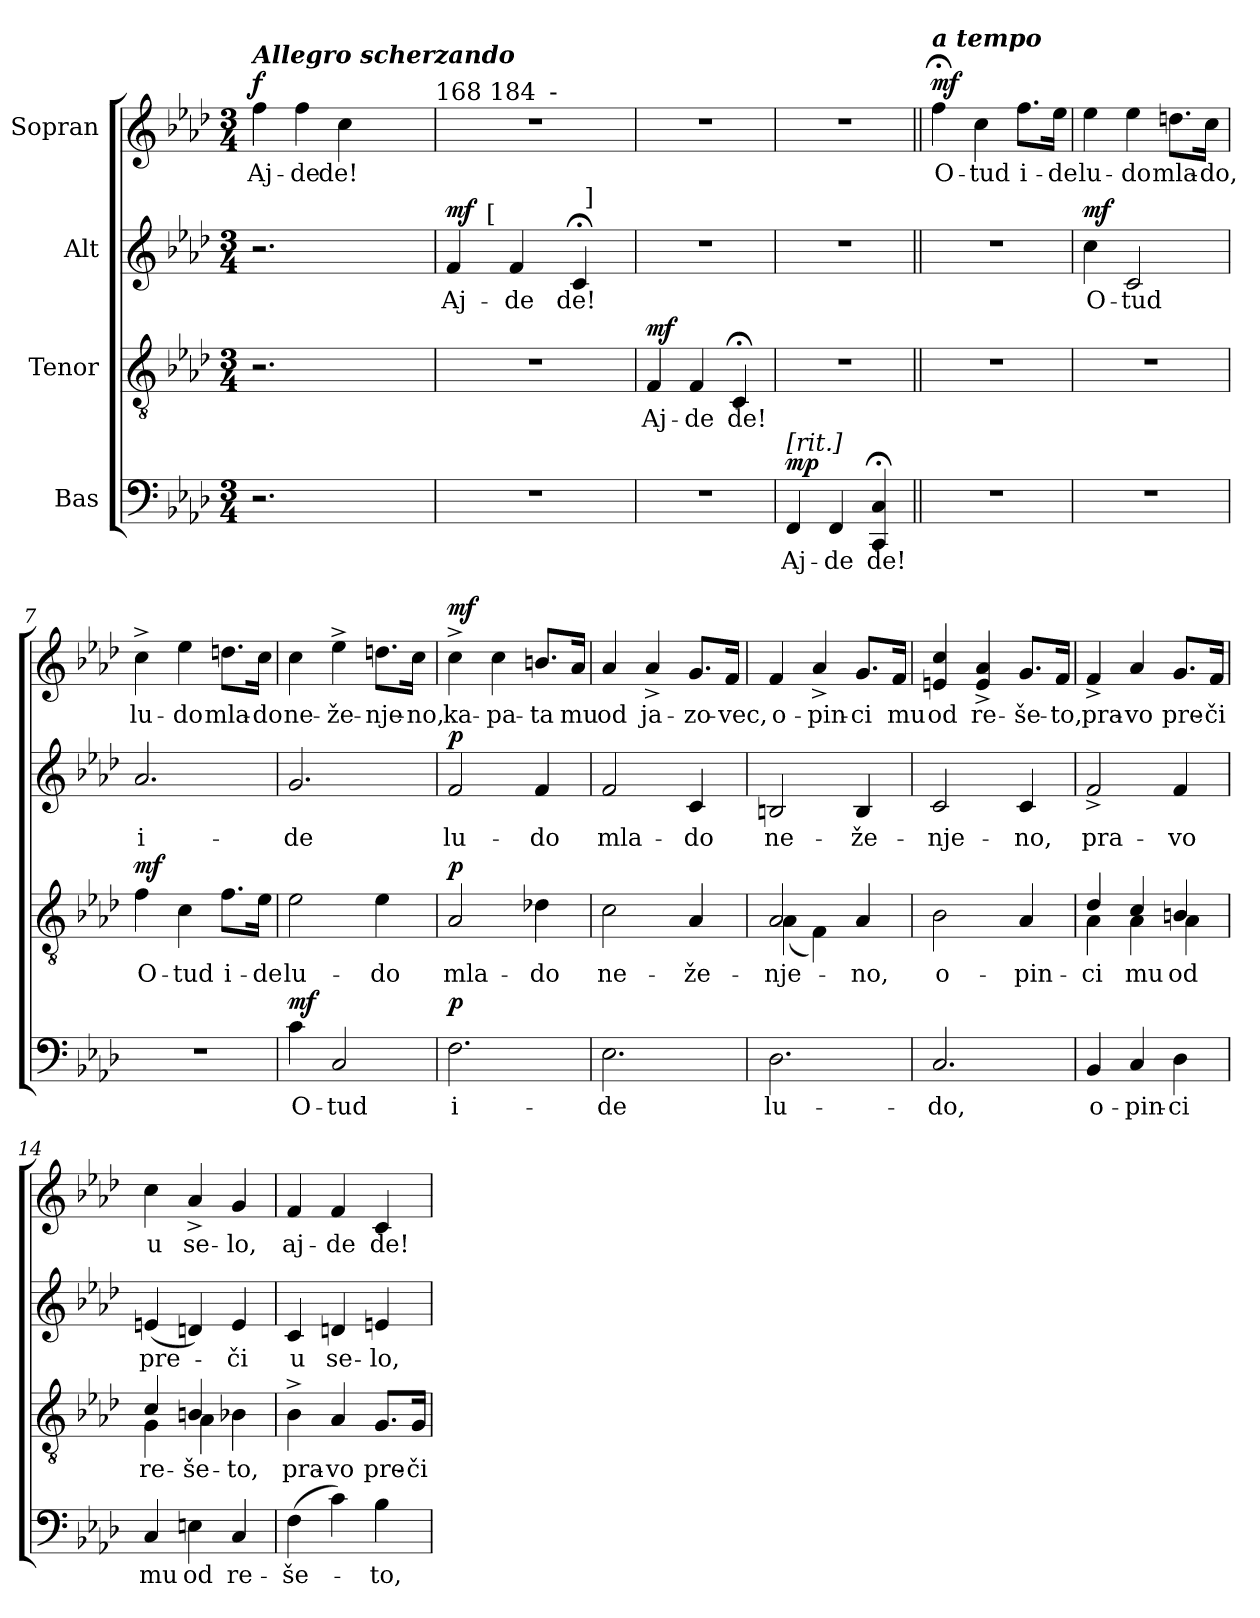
**kern	**text	**dynam	**kern	**text	**dynam	**kern	**text	**dynam	**kern	**text	**dynam
*part4	*part4	*part4	*part3	*part3	*part3	*part2	*part2	*part2	*part1	*part1	*part1
*staff4	*staff4	*staff4	*staff3	*staff3	*staff3	*staff2	*staff2	*staff2	*staff1	*staff1	*staff1
*I"Bas	*	*	*I"Tenor	*	*	*I"Alt	*	*	*I"Sopran	*	*
*clefF4	*	*	*clefGv2	*	*	*clefG2	*	*	*clefG2	*	*
*k[b-e-a-d-]	*	*	*k[b-e-a-d-]	*	*	*k[b-e-a-d-]	*	*	*k[b-e-a-d-]	*	*
*f:	*	*	*f:	*	*	*f:	*	*	*f:	*	*
*M3/4	*	*	*M3/4	*	*	*M3/4	*	*	*M3/4	*	*
=1	=1	=1	=1	=1	=1	=1	=1	=1	=1	=1	=1
!	!	!	!	!	!	!	!	!	!LO:TX:a:Bi:t=Allegro scherzando	!	!
!	!	!	!	!	!	!	!	!	!	!	!LO:DY:b
2.r	.	.	2.r	.	.	2.r	.	.	4ff\	Aj-	f
.	.	.	.	.	.	.	.	.	4ff\	-de	.
.	.	.	.	.	.	.	.	.	4cc\	de!	.
4.ryy	.	.	4.ryy	.	.	4.ryy	.	.	4.ryy	.	.
!	!	!	!	!	!	!	!	!	!LO:TX:a:t=168   184	!	!
=2	=2	=2	=2	=2	=2	=2	=2	=2	=2	=2	=2
!	!	!	!	!	!	!	!	!LO:DY:b	!	!	!
*	*	*	*	*	*	*^	*	*	*^	*	*
*	*	*	*	*	*	*	*^	*	*	*	*	*	*
2.r	.	.	2.r	.	.	4f/	8ryy	2ryy	Aj-	mf	2.r	4ryy	.	.
.	.	.	.	.	.	.	32ryy	.	.	.	.	.	.	.
!	!	!	!	!	!	!	!LO:TX:a:t=[	!	!	!	!	!	!	!
.	.	.	.	.	.	.	2ryy	.	.	.	.	.	.	.
.	.	.	.	.	.	4f/	.	.	-de	.	.	8ryy	.	.
.	.	.	.	.	.	.	.	.	.	.	.	32ryy	.	.
!	!	!	!	!	!	!	!	!	!	!	!	!LO:TX:a:t=-	!	!
.	.	.	.	.	.	.	.	.	.	.	.	4ryy	.	.
.	.	.	.	.	.	4c;</	.	32ryy	de!	.	.	.	.	.
!	!	!	!	!	!	!	!	!LO:TX:a:t=]	!	!	!	!	!	!
.	.	.	.	.	.	.	.	8..ryy	.	.	.	.	.	.
.	.	.	.	.	.	.	16.ryy	.	.	.	.	16.ryy	.	.
=3	=3	=3	=3	=3	=3	=3	=3	=3	=3	=3	=3	=3	=3	=3
!	!	!	!	!	!LO:DY:b	!	!	!	!	!	!	!	!	!
*	*	*	*	*	*	*v	*v	*v	*	*	*	*	*	*
*	*	*	*	*	*	*	*	*	*v	*v	*	*
2.r	.	.	4F/	Aj-	mf	2.r	.	.	2.r	.	.
.	.	.	4F/	-de	.	.	.	.	.	.	.
.	.	.	4C;</	de!	.	.	.	.	.	.	.
=4	=4	=4	=4	=4	=4	=4	=4	=4	=4	=4	=4
!LO:TX:a:t=[rit.]	!	!	!	!	!	!	!	!	!	!	!
!	!	!LO:DY:b	!	!	!	!	!	!	!	!	!
4FF/	Aj-	mp	2.r	.	.	2.r	.	.	2.r	.	.
4FF/	-de	.	.	.	.	.	.	.	.	.	.
4CC/;< 4C/;<	de!	.	.	.	.	.	.	.	.	.	.
=5||	=5||	=5||	=5||	=5||	=5||	=5||	=5||	=5||	=5||	=5||	=5||
!	!	!	!	!	!	!	!	!	!LO:TX:a:Bi:t=a tempo	!	!
!	!	!	!	!	!	!	!	!	!	!	!LO:DY:b
2.r	.	.	2.r	.	.	2.r	.	.	4ff;<\	O-	mf
.	.	.	.	.	.	.	.	.	4cc\	-tud	.
.	.	.	.	.	.	.	.	.	8.ff\L	i-	.
.	.	.	.	.	.	.	.	.	16ee-\Jk	-de	.
!!LO:LB:g=z
=6	=6	=6	=6	=6	=6	=6	=6	=6	=6	=6	=6
!	!	!	!	!	!	!	!	!LO:DY:b	!	!	!
2.r	.	.	2.r	.	.	4cc\	O-	mf	4ee->\	lu-	.
.	.	.	.	.	.	2c/	-tud	.	4ee-\	-do	.
.	.	.	.	.	.	.	.	.	8.ddn\L	mla-	.
.	.	.	.	.	.	.	.	.	16cc\Jk	-do,	.
=7	=7	=7	=7	=7	=7	=7	=7	=7	=7	=7	=7
!	!	!	!	!	!LO:DY:b	!	!	!	!	!	!
2.r	.	.	4f\	O-	mf	2.a-/	i-	.	4cc^>\	lu-	.
.	.	.	4c\	-tud	.	.	.	.	4ee-\	-do	.
.	.	.	8.f\L	i-	.	.	.	.	8.ddn\L	mla-	.
.	.	.	16e-\Jk	-de	.	.	.	.	16cc\Jk	-do	.
=8	=8	=8	=8	=8	=8	=8	=8	=8	=8	=8	=8
!	!	!LO:DY:b	!	!	!	!	!	!	!	!	!
4c\	O-	mf	2e-\	lu-	.	2.g/	-de	.	4cc\	ne-	.
2C/	-tud	.	.	.	.	.	.	.	4ee-^>\	-že-	.
.	.	.	4e-\	-do	.	.	.	.	8.ddn\L	-nje-	.
.	.	.	.	.	.	.	.	.	16cc\Jk	-no,	.
=9	=9	=9	=9	=9	=9	=9	=9	=9	=9	=9	=9
!	!	!LO:DY:b	!	!	!LO:DY:b	!	!	!LO:DY:b	!	!	!LO:DY:b
2.F\	i-	p	2A-/	mla-	p	2f/	lu-	p	4cc^>\	ka-	mf
.	.	.	.	.	.	.	.	.	4cc\	-pa-	.
.	.	.	4d-X\	-do	.	4f/	-do	.	8.bn/L	-ta	.
.	.	.	.	.	.	.	.	.	16a-/Jk	mu	.
=10	=10	=10	=10	=10	=10	=10	=10	=10	=10	=10	=10
2.E-\	-de	.	2c\	ne-	.	2f/	mla-	.	4a-/	od	.
.	.	.	.	.	.	.	.	.	4a-^>/	ja-	.
.	.	.	4A-/	-že-	.	4c/	-do	.	8.g/L	-zo-	.
.	.	.	.	.	.	.	.	.	16f/Jk	-vec,	.
!!LO:LB:g=z
=11	=11	=11	=11	=11	=11	=11	=11	=11	=11	=11	=11
*	*	*	*^	*	*	*	*	*	*	*	*
2.D-\	lu-	.	2A-/	(<4A-\	-nje-	.	2Bn/	ne-	.	4f/	o-	.
.	.	.	.	4F\)	.	.	.	.	.	4a-^>/	-pin-	.
.	.	.	4A-	4ryy	-no,	.	4B/	-že-	.	8.g/L	-ci	.
.	.	.	.	.	.	.	.	.	.	16f/Jk	mu	.
*	*	*	*v	*v	*	*	*	*	*	*	*	*
=12	=12	=12	=12	=12	=12	=12	=12	=12	=12	=12	=12
2.C/	-do,	.	2B-	o-	.	2c/	-nje-	.	4en/ 4cc/	od	.
.	.	.	.	.	.	.	.	.	4e/^> 4a-/^>	re-	.
.	.	.	4A-	-pin-	.	4c/	-no,	.	8.gL	-še-	.
.	.	.	.	.	.	.	.	.	16fJk	-to,	.
=13	=13	=13	=13	=13	=13	=13	=13	=13	=13	=13	=13
*	*	*	*^	*	*	*	*	*	*	*	*
4BB-/	o-	.	4d-/	4A-\	-ci	.	2f^>/	pra-	.	4f^>/	pra-	.
4C/	-pin-	.	4c/	4A-\	mu	.	.	.	.	4a-/	-vo	.
4D-\	-ci	.	4Bn/	4A-\	od	.	4f/	-vo	.	8.g/L	pre-	.
.	.	.	.	.	.	.	.	.	.	16f/Jk	-či	.
=14	=14	=14	=14	=14	=14	=14	=14	=14	=14	=14	=14	=14
4C/	mu	.	4c/	4G\	re-	.	(4en/	pre-	.	4cc\	u	.
4En\	od	.	4Bn/	4A-\	-še-	.	4dn/)	.	.	4a-^>/	se-	.
4C/	re-	.	4B-X	4ryy	-to,	.	4e/	-či	.	4g/	-lo,	.
*	*	*	*v	*v	*	*	*	*	*	*	*	*
=15	=15	=15	=15	=15	=15	=15	=15	=15	=15	=15	=15
(4F\	-še-	.	4B-^>\	pra-	.	4c/	u	.	4f/	aj-	.
4c\)	.	.	4A-/	-vo	.	4dn/	se-	.	4f/	-de	.
4B-\	-to,	.	8.G/L	pre-	.	4en/	-lo,	.	4c/	de!	.
.	.	.	16G/Jk	-či	.	.	.	.	.	.	.
=	=	=	=	=	=	=	=	=	=	=	=
*-	*-	*-	*-	*-	*-	*-	*-	*-	*-	*-	*-
